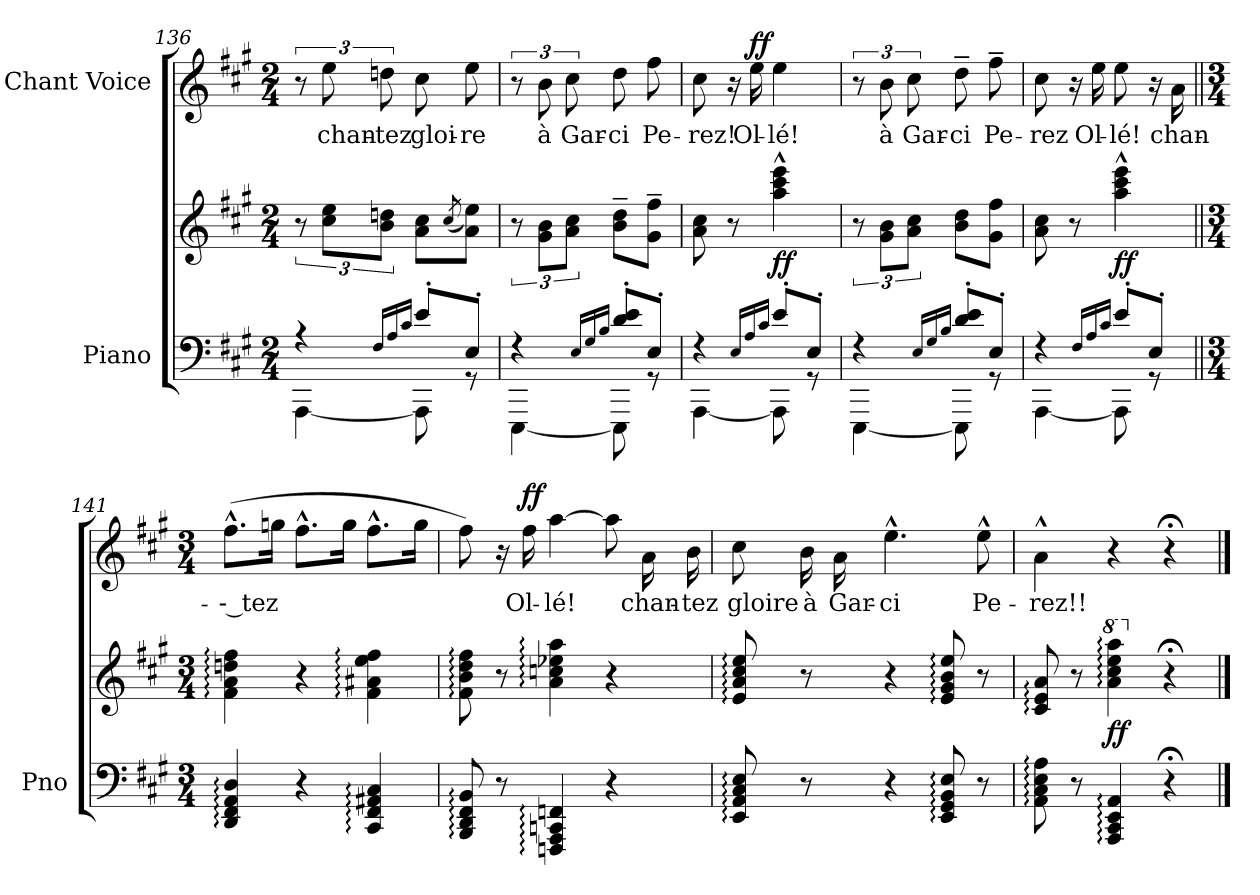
**kern	**kern	**dynam	**kern	**text	**dynam
*part2	*part2	*part2	*part1	*part1	*part1
*staff3	*staff2	*staff2/3	*staff1	*staff1	*staff1
*I"Piano	*	*	*I"Chant Voice	*	*
*I'Pno	*	*	*	*	*
*clefF4	*clefG2	*	*clefG2	*	*
*k[f#c#g#]	*k[f#c#g#]	*	*k[f#c#g#]	*	*
*M2/4	*M2/4	*	*M2/4	*	*
=136	=136	=136	=136	=136	=136
*^	*	*	*	*	*
4r	[4AAA\	12r	.	12r	.	.
!	!	!	!	!	!LO:LY:b	!
.	.	12cc#\ 12ee\L	.	12ee\	chan-	.
!	!	!	!	!	!LO:LY:b	!
.	.	12b\ 12ddn\J	.	12ddn\	-tez	.
16qF#/LL	.	.	.	.	.	.
16qA/	.	.	.	.	.	.
16qc#/JJ	.	.	.	.	.	.
!	!	!	!	!	!LO:LY:b	!
8e'/L	8AAA\]	8a\ 8cc#\L	.	8cc#\	gloi-	.
.	.	(<8qcc#/	.	.	.	.
!	!	!	!	!	!LO:LY:b	!
8E'/J	8rGG	8a\ 8ee\J)	.	8ee\	-re	.
!!LO:LB:g=z
=137	=137	=137	=137	=137	=137	=137
4r	[4EEE\	12r	.	12r	.	.
!	!	!	!	!	!LO:LY:b	!
.	.	12g#\ 12b\L	.	12b\	à	.
!	!	!	!	!	!LO:LY:b	!
.	.	12a\ 12cc#\J	.	12cc#\	Gar-	.
16qE/LL	.	.	.	.	.	.
16qG#/	.	.	.	.	.	.
16qB/JJ	.	.	.	.	.	.
!	!	!	!	!	!LO:LY:b	!
8d/' 8e/'L	8EEE\]	8b\~ 8dd\~L	.	8dd\	-ci	.
!	!	!	!	!	!LO:LY:b	!
8E'/J	8rGG	8g#\~ 8ff#\~J	.	8ff#\	Pe-	.
=138	=138	=138	=138	=138	=138	=138
!	!	!	!	!	!LO:LY:b	!
4r	[4AAA\	8a\ 8cc#\	.	8cc#\	-rez!	.
.	.	8r	.	16r	.	.
!	!	!	!	!	!LO:LY:b	!LO:DY:a
.	.	.	.	16ee\	Ol-	ff
16qE/LL	.	.	.	.	.	.
16qA/	.	.	.	.	.	.
16qc#/JJ	.	.	.	.	.	.
!	!	!	!LO:DY:b	!	!LO:LY:b	!
8e'/L	8AAA\]	4aa\^^ 4ccc#\^^ 4eee\^^	ff	4ee\	-lé!	.
8E'/J	8rGG	.	.	.	.	.
=139	=139	=139	=139	=139	=139	=139
4r	[4EEE\	12r	.	12r	.	.
!	!	!	!	!	!LO:LY:b	!
.	.	12g#\ 12b\L	.	12b\	à	.
!	!	!	!	!	!LO:LY:b	!
.	.	12a\ 12cc#\J	.	12cc#\	Gar-	.
16qE/LL	.	.	.	.	.	.
16qG#/	.	.	.	.	.	.
16qB/JJ	.	.	.	.	.	.
!	!	!	!	!	!LO:LY:b	!
8d/' 8e/'L	8EEE\]	8b\ 8dd\L	.	8dd~\	-ci	.
!	!	!	!	!	!LO:LY:b	!
8E'/J	8rGG	8g#\ 8ff#\J	.	8ff#~\	Pe-	.
=140	=140	=140	=140	=140	=140	=140
!	!	!	!	!	!LO:LY:b	!
4r	[4AAA\	8a\ 8cc#\	.	8cc#\	-rez	.
.	.	8r	.	16r	.	.
!	!	!	!	!	!LO:LY:b	!
.	.	.	.	16ee\	Ol-	.
16qF#/LL	.	.	.	.	.	.
16qA/	.	.	.	.	.	.
16qc#/JJ	.	.	.	.	.	.
!	!	!	!LO:DY:b	!	!LO:LY:b	!
8e'/L	8AAA\]	4aa\^^ 4ccc#\^^ 4eee\^^	ff	8ee\	-lé!	.
8E'/J	8rGG	.	.	16r	.	.
!	!	!	!	!	!LO:LY:b	!
.	.	.	.	16a\	chan-	.
*v	*v	*	*	*	*	*
!!LO:LB:g=z
=141||	=141||	=141||	=141||	=141||	=141||
*M3/4	*M3/4	*	*M3/4	*	*
!	!	!	!	!LO:LY:b	!
4DD/: 4FF#/: 4AA/: 4D/:	4f#\: 4a\: 4ddn\: 4ff#\:	.	(>8.ff#^^\L	-- tez	.
.	.	.	16ggn\Jk	.	.
4r	4r	.	8.ff#^^\L	.	.
.	.	.	16gg\Jk	.	.
4CC#/: 4FF#/: 4AA#X/: 4C#/:	4f#\: 4a#X\: 4ee\: 4ff#\:	.	8.ff#^^\L	.	.
.	.	.	16gg\Jk	.	.
=142	=142	=142	=142	=142	=142
8BBB/: 8DD/: 8FF#/: 8BB/:	8f#\: 8b\: 8dd\: 8ff#\:	.	8ff#\)	.	.
8r	8r	.	16r	.	.
!	!	!	!	!LO:LY:b	!LO:DY:a
.	.	.	16ff#\	Ol-	ff
!	!	!	!	!LO:LY:b	!
4FFFn/: 4AAA/: 4CCn/: 4FFn/:	4a\: 4ccn\: 4ee-X\: 4aa\:	.	[4aa\	-lé!	.
4r	4r	.	8aa\]	.	.
!	!	!	!	!LO:LY:b	!
.	.	.	16a\	chan-	.
!	!	!	!	!LO:LY:b	!
.	.	.	16b\	-tez	.
=143	=143	=143	=143	=143	=143
!	!	!	!	!LO:LY:b	!
8EE/: 8AA/: 8C#/: 8E/:	8e/: 8a/: 8cc#/: 8ee/:	.	8cc#\	gloire	.
!	!	!	!	!LO:LY:b	!
8r	8r	.	16b\	à	.
!	!	!	!	!LO:LY:b	!
.	.	.	16a\	Gar-	.
!	!	!	!	!LO:LY:b	!
4r	4r	.	4.ee^^\	-ci	.
8EE/: 8GG#/: 8BB/: 8E/:	8e/: 8g#/: 8b/: 8ee/:	.	.	.	.
!	!	!	!	!LO:LY:b	!
8r	8r	.	8ee^^\	Pe-	.
=144	=144	=144	=144	=144	=144
!	!	!	!	!LO:LY:b	!
8AA\: 8C#\: 8E\: 8A\:	8c#/: 8e/: 8a/:	.	4a^^\	-rez!!	.
8r	8r	.	.	.	.
*	*8va	*	*	*	*
!	!	!LO:DY:b	!	!	!
4AAA/: 4CC#/: 4EE/: 4AA/:	4aa\: 4ccc#\: 4eee\: 4aaa\:	ff	4r	.	.
*	*X8va	*	*	*	*
4r;<	4r;<	.	4r;<	.	.
==	==	==	==	==	==
*-	*-	*-	*-	*-	*-
